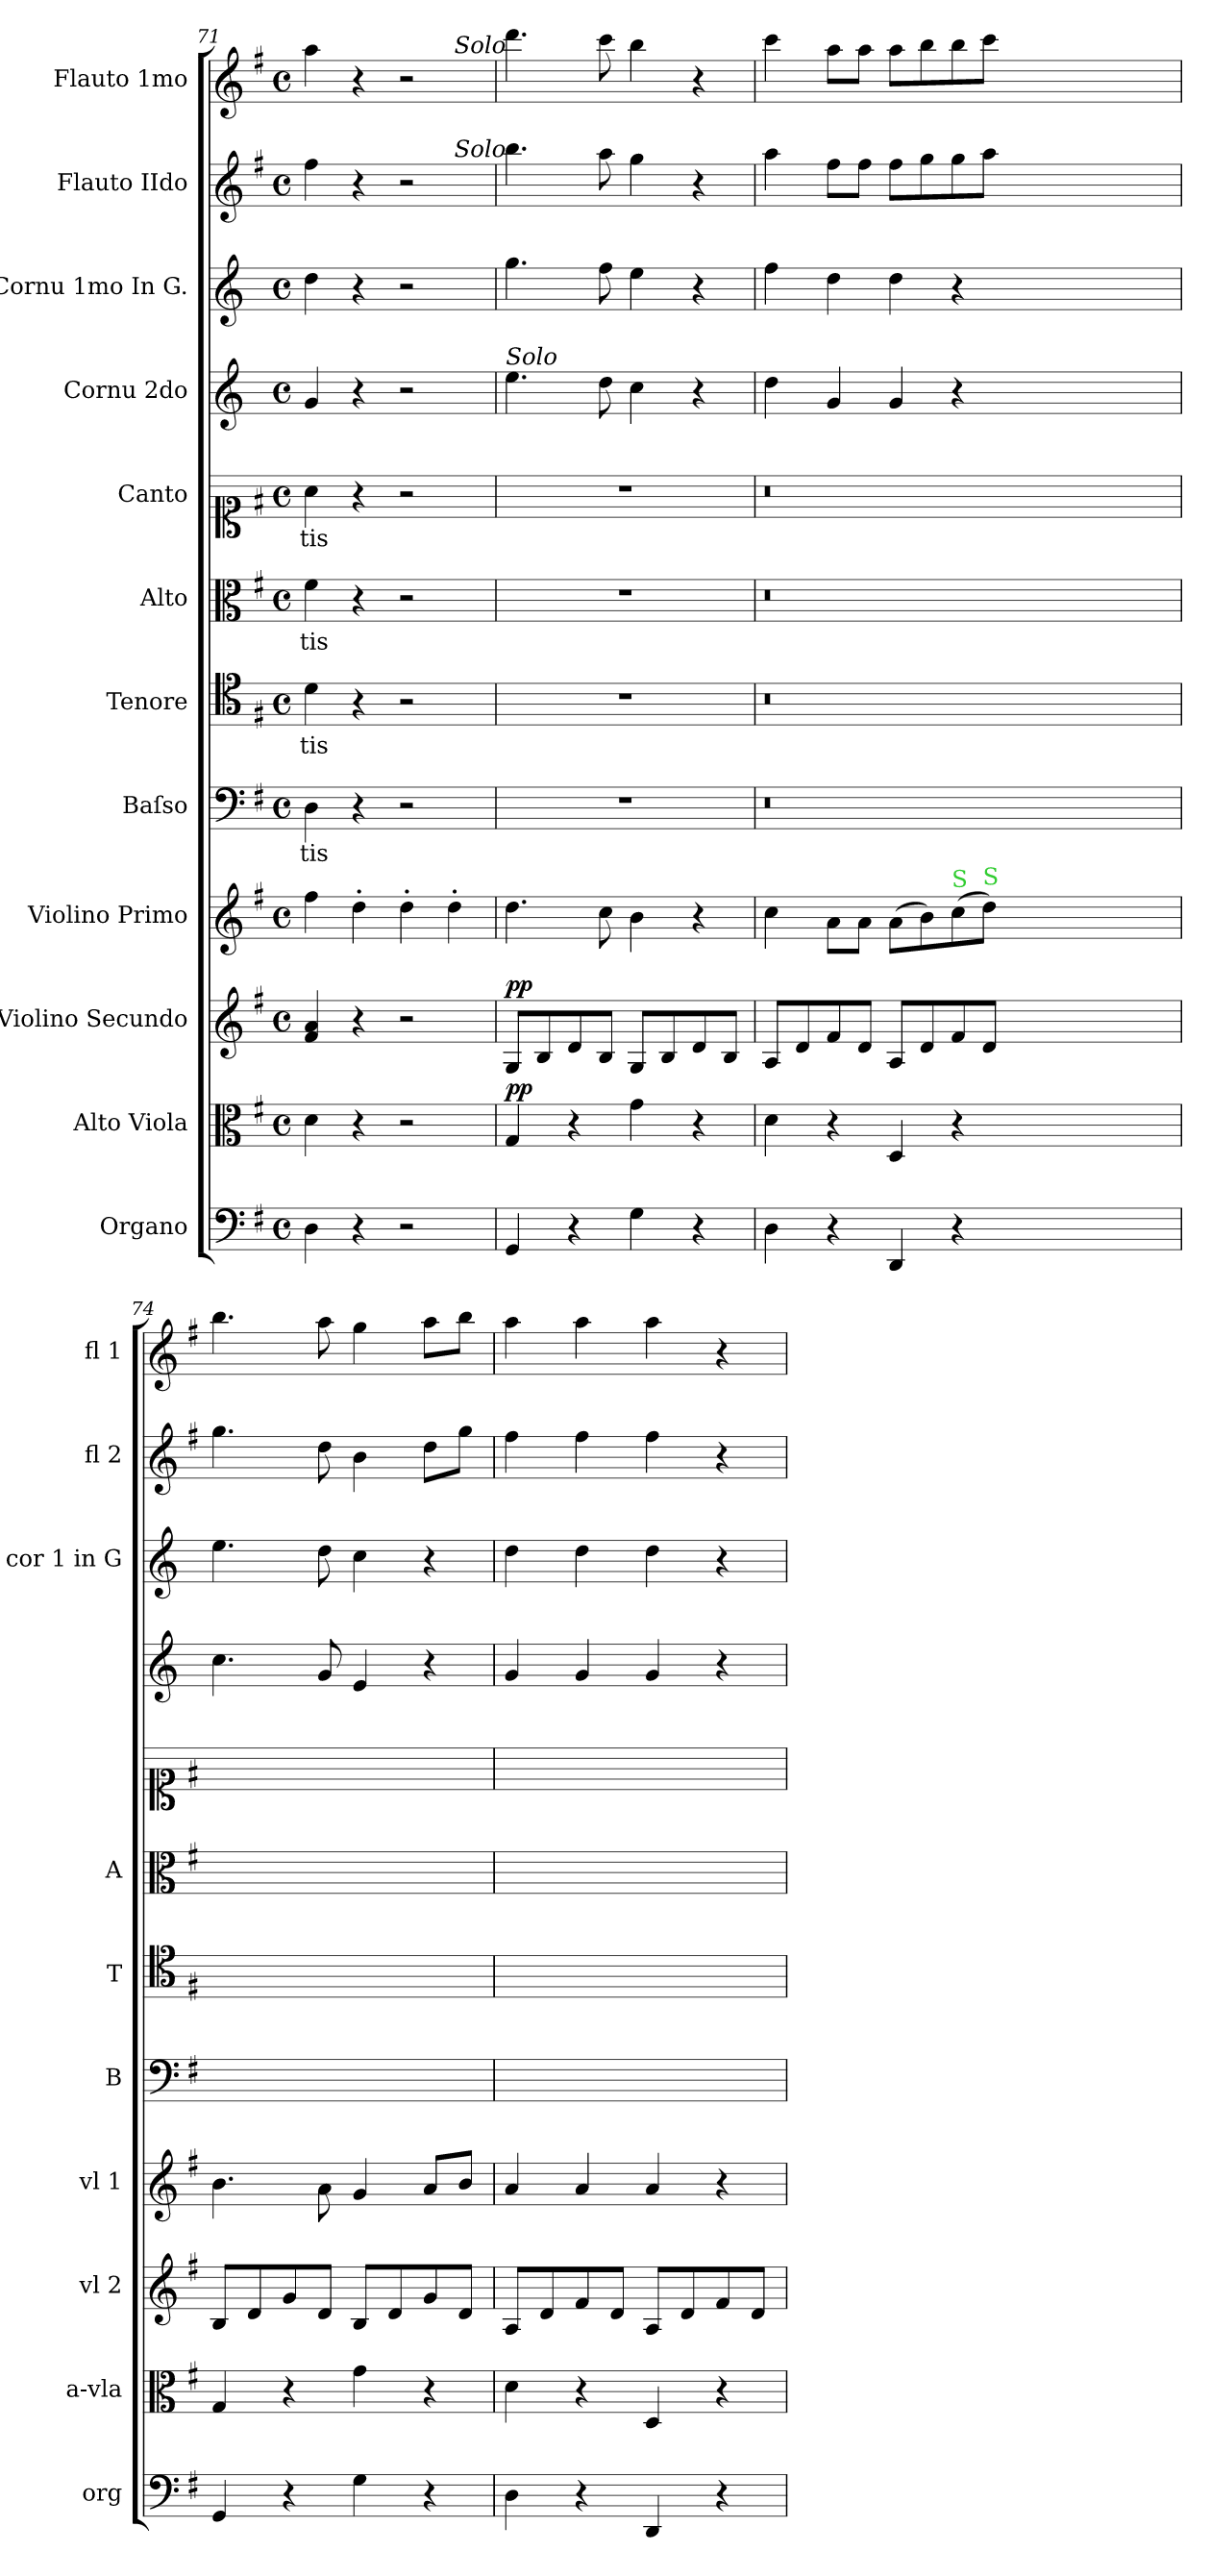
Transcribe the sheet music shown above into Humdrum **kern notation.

**kern	**dynam	**kern	**dynam	**kern	**dynam	**kern	**dynam	**kern	**text	**kern	**text	**kern	**text	**kern	**text	**kern	**kern	**kern	**kern
*part12	*part12	*part11	*part11	*part10	*part10	*part9	*part9	*part8	*part8	*part7	*part7	*part6	*part6	*part5	*part5	*part4	*part3	*part2	*part1
*staff12	*staff12	*staff11	*staff11	*staff10	*staff10	*staff9	*staff9	*staff8	*staff8	*staff7	*staff7	*staff6	*staff6	*staff5	*staff5	*staff4	*staff3	*staff2	*staff1
*I"Organo	*	*I"Alto Viola	*	*I"Violino Secundo	*	*I"Violino Primo	*	*I"Baſso	*	*I"Tenore	*	*I"Alto	*	*I"Canto	*	*I"Cornu 2do	*I"Cornu 1mo In G.	*I"Flauto IIdo	*I"Flauto 1mo
*I'org	*	*I'a-vla	*	*I'vl 2	*	*I'vl 1	*	*I'B	*	*I'T	*	*I'A	*	*	*	*	*I'cor 1 in G	*I'fl 2	*I'fl 1
*clefF4	*	*clefC3	*	*clefG2	*	*clefG2	*	*clefF4	*	*clefC4	*	*clefC3	*	*clefC1	*	*clefG2	*clefG2	*clefG2	*clefG2
*	*	*	*	*	*	*	*	*	*	*	*	*	*	*	*	*ITrd3c5	*ITrd3c5	*	*
*k[f#]	*	*k[f#]	*	*k[f#]	*	*k[f#]	*	*k[f#]	*	*k[f#]	*	*k[f#]	*	*k[f#]	*	*k[f#]	*k[f#]	*k[f#]	*k[f#]
*G:	*	*G:	*	*G:	*	*G:	*	*G:	*	*G:	*	*G:	*	*G:	*	*G:	*G:	*G:	*G:
*M4/4	*	*M4/4	*	*M4/4	*	*M4/4	*	*M4/4	*	*M4/4	*	*M4/4	*	*M4/4	*	*M4/4	*M4/4	*M4/4	*M4/4
*met(c)	*	*met(c)	*	*met(c)	*	*met(c)	*	*met(c)	*	*met(c)	*	*met(c)	*	*met(c)	*	*met(c)	*met(c)	*met(c)	*met(c)
=71	=71	=71	=71	=71	=71	=71	=71	=71	=71	=71	=71	=71	=71	=71	=71	=71	=71	=71	=71
4D\	.	4d\	.	4f#/ 4a/	.	4ff#\	.	4D\	-tis	4d\	-tis	4f#\	-tis	4a\	-tis	4d/	4a\	4ff#\	4aa\
4r	.	4r	.	4r	.	4dd'\	.	4r	.	4r	.	4r	.	4r	.	4r	4r	4r	4r
2r	.	2r	.	2r	.	4dd'\	.	2r	.	2r	.	2r	.	2r	.	2r	2r	2r	2r
.	.	.	.	.	.	4dd'\	.	.	.	.	.	.	.	.	.	.	.	.	.
=72	=72	=72	=72	=72	=72	=72	=72	=72	=72	=72	=72	=72	=72	=72	=72	=72	=72	=72	=72
!	!	!	!	!	!	!	!	!	!	!	!	!	!	!	!	!	!	!	!LO:TX:a:i:rj:t=Solo
!	!	!	!	!	!	!	!	!	!	!	!	!	!	!	!	!	!	!LO:TX:a:i:rj:t=Solo	!
!	!	!	!	!	!	!	!	!	!	!	!	!	!	!	!	!LO:TX:a:i:t=Solo	!	!	!
!	!LO:DY:a	!	!LO:DY:a	!	!LO:DY:a	!	!LO:DY:a	!	!	!	!	!	!	!	!	!	!	!	!
4GG/	pianiſ&colon;	4G/	pp.	8G/L	pp.	4.dd\	pp&colon;	1r	.	1r	.	1r	.	1r	.	4.b\	4.dd\	4.bb\	4.ddd\
.	.	.	.	8B/	.	.	.	.	.	.	.	.	.	.	.	.	.	.	.
4r	.	4r	.	8d/	.	.	.	.	.	.	.	.	.	.	.	.	.	.	.
.	.	.	.	8B/J	.	8cc\	.	.	.	.	.	.	.	.	.	8a\	8cc\	8aa\	8ccc\
4G\	.	4g\	.	8G/L	.	4b\	.	.	.	.	.	.	.	.	.	4g\	4b\	4gg\	4bb\
.	.	.	.	8B/	.	.	.	.	.	.	.	.	.	.	.	.	.	.	.
4r	.	4r	.	8d/	.	4r	.	.	.	.	.	.	.	.	.	4r	4r	4r	4r
.	.	.	.	8B/J	.	.	.	.	.	.	.	.	.	.	.	.	.	.	.
=73	=73	=73	=73	=73	=73	=73	=73	=73	=73	=73	=73	=73	=73	=73	=73	=73	=73	=73	=73
4D\	.	4d\	.	8A/L	.	4cc\	.	0.r	.	0.r	.	0.r	.	0.r	.	4a\	4cc\	4aa\	4ccc\
.	.	.	.	8d/	.	.	.	.	.	.	.	.	.	.	.	.	.	.	.
4r	.	4r	.	8f#/	.	8a\L	.	.	.	.	.	.	.	.	.	4d/	4a\	8ff#\L	8aa\L
.	.	.	.	8d/J	.	8a\J	.	.	.	.	.	.	.	.	.	.	.	8ff#\J	8aa\J
4DD/	.	4D/	.	8A/L	.	(8a\L	.	.	.	.	.	.	.	.	.	4d/	4a\	8ff#\L	8aa\L
.	.	.	.	8d/	.	8b\)	.	.	.	.	.	.	.	.	.	.	.	8gg\	8bb\
!	!	!	!	!	!	!LO:TX:a:color=limegreen:t=S	!	!	!	!	!	!	!	!	!	!	!	!	!
4r	.	4r	.	8f#/	.	(8cc\	.	.	.	.	.	.	.	.	.	4r	4r	8gg\	8bb\
!	!	!	!	!	!	!LO:TX:a:color=limegreen:t=S	!	!	!	!	!	!	!	!	!	!	!	!	!
.	.	.	.	8d/J	.	8dd\J)	.	.	.	.	.	.	.	.	.	.	.	8aa\J	8ccc\J
0ryy	.	0ryy	.	0ryy	.	0ryy	.	.	.	.	.	.	.	.	.	0ryy	0ryy	0ryy	0ryy
=74	=74	=74	=74	=74	=74	=74	=74	=74	=74	=74	=74	=74	=74	=74	=74	=74	=74	=74	=74
4GG/	.	4G/	.	8B/L	.	4.b\	.	1ryy	.	1ryy	.	1ryy	.	1ryy	.	4.g\	4.b\	4.gg\	4.bb\
.	.	.	.	8d/	.	.	.	.	.	.	.	.	.	.	.	.	.	.	.
4r	.	4r	.	8g/	.	.	.	.	.	.	.	.	.	.	.	.	.	.	.
.	.	.	.	8d/J	.	8a\	.	.	.	.	.	.	.	.	.	8d/	8a\	8dd\	8aa\
4G\	.	4g\	.	8B/L	.	4g/	.	.	.	.	.	.	.	.	.	4B/	4g\	4b\	4gg\
.	.	.	.	8d/	.	.	.	.	.	.	.	.	.	.	.	.	.	.	.
4r	.	4r	.	8g/	.	8a/L	.	.	.	.	.	.	.	.	.	4r	4r	8dd\L	8aa\L
.	.	.	.	8d/J	.	8b/J	.	.	.	.	.	.	.	.	.	.	.	8gg\J	8bb\J
=75	=75	=75	=75	=75	=75	=75	=75	=75	=75	=75	=75	=75	=75	=75	=75	=75	=75	=75	=75
4D\	.	4d\	.	8A/L	.	4a/	.	1ryy	.	1ryy	.	1ryy	.	1ryy	.	4d/	4a\	4ff#\	4aa\
.	.	.	.	8d/	.	.	.	.	.	.	.	.	.	.	.	.	.	.	.
4r	.	4r	.	8f#/	.	4a/	.	.	.	.	.	.	.	.	.	4d/	4a\	4ff#\	4aa\
.	.	.	.	8d/J	.	.	.	.	.	.	.	.	.	.	.	.	.	.	.
4DD/	.	4D/	.	8A/L	.	4a/	.	.	.	.	.	.	.	.	.	4d/	4a\	4ff#\	4aa\
.	.	.	.	8d/	.	.	.	.	.	.	.	.	.	.	.	.	.	.	.
4r	.	4r	.	8f#/	.	4r	.	.	.	.	.	.	.	.	.	4r	4r	4r	4r
.	.	.	.	8d/J	.	.	.	.	.	.	.	.	.	.	.	.	.	.	.
=	=	=	=	=	=	=	=	=	=	=	=	=	=	=	=	=	=	=	=
*-	*-	*-	*-	*-	*-	*-	*-	*-	*-	*-	*-	*-	*-	*-	*-	*-	*-	*-	*-
